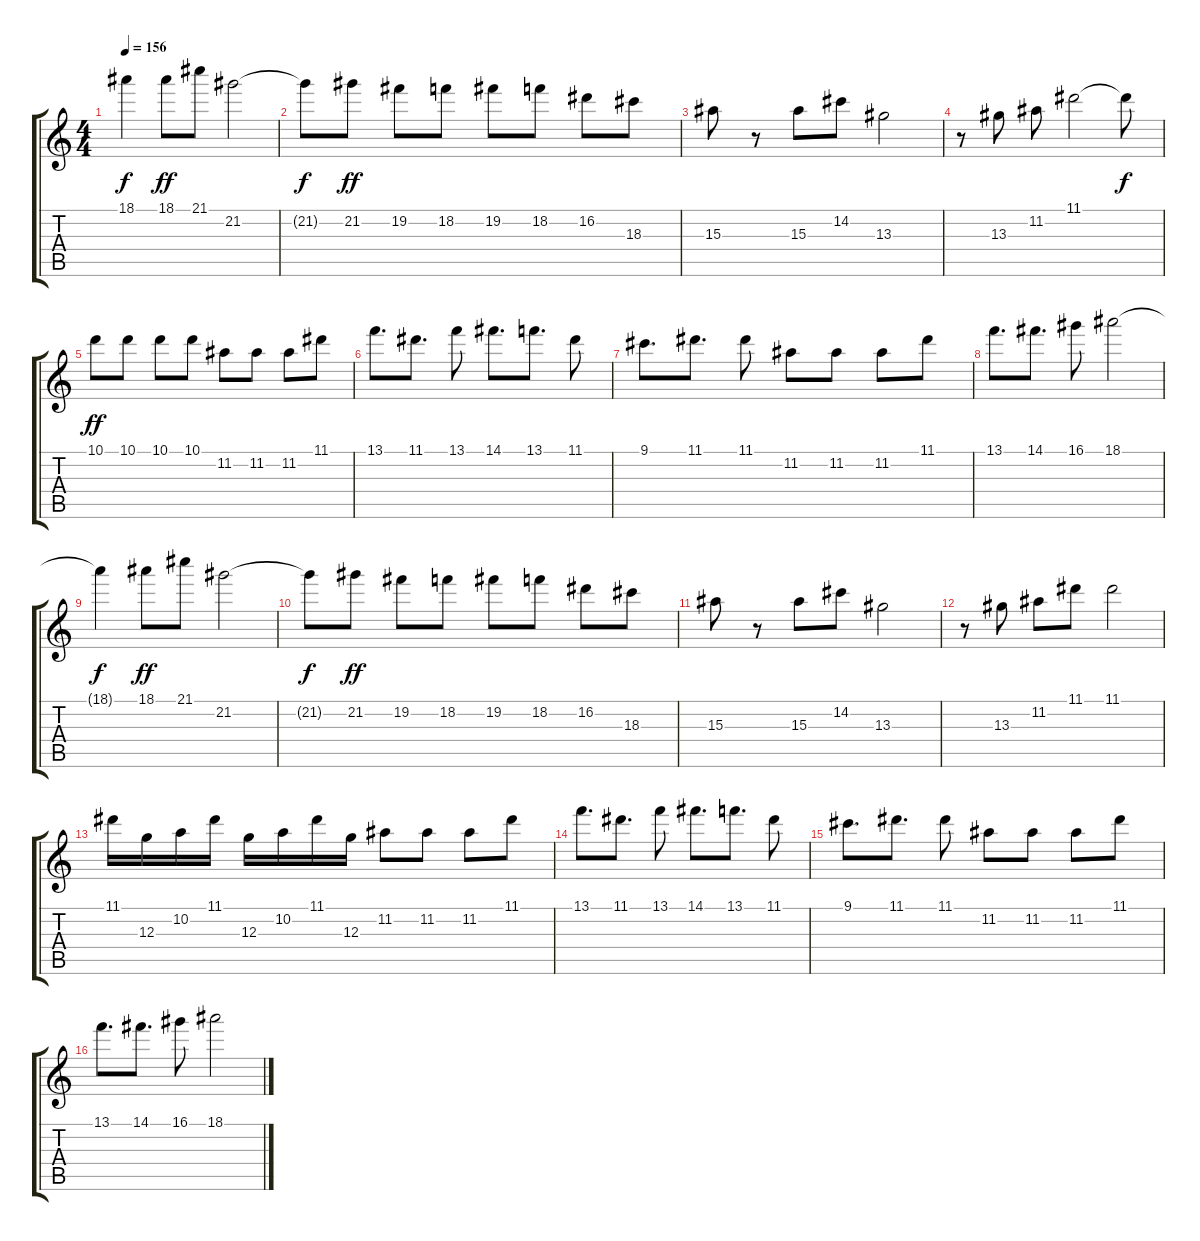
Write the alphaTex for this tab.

\track "" {instrument overdrivenguitar}
\staff {score tabs}
\tuning (E4 B3 G3 D3 A2 E2) {hide}
\ts (4 4)
\tempo 156
\clef g2
\ks c
18.1{t}.4{dy f} 18.1.8{dy ff} 21.1.8 21.2.2 |
21.2{t}.8{dy f} 21.2.8{dy ff} 19.2.8 18.2.8 19.2.8 18.2.8 16.2.8 18.3.8 |
15.3.8 r.8 15.3.8 14.2.8 13.3.2 |
r.8 13.3.8 11.2.8 11.1.2 11.1{t}.8{dy f} |
10.1.8{dy ff} 10.1.8 10.1.8 10.1.8 11.2.8 11.2.8 11.2.8 11.1.8 |
13.1.8{d} 11.1.8{d} 13.1.8 14.1.8{d} 13.1.8{d} 11.1.8 |
9.1.8{d} 11.1.8{d} 11.1.8 11.2.8 11.2.8 11.2.8 11.1.8 |
13.1.8{d} 14.1.8{d} 16.1.8 18.1.2 |
18.1{t}.4{dy f} 18.1.8{dy ff} 21.1.8 21.2.2 |
21.2{t}.8{dy f} 21.2.8{dy ff} 19.2.8 18.2.8 19.2.8 18.2.8 16.2.8 18.3.8 |
15.3.8 r.8 15.3.8 14.2.8 13.3.2 |
r.8 13.3.8 11.2.8 11.1.8 11.1.2 |
11.1.16 12.3.16 10.2.16 11.1.16 12.3.16 10.2.16 11.1.16 12.3.16 11.2.8 11.2.8 11.2.8 11.1.8 |
13.1.8{d} 11.1.8{d} 13.1.8 14.1.8{d} 13.1.8{d} 11.1.8 |
9.1.8{d} 11.1.8{d} 11.1.8 11.2.8 11.2.8 11.2.8 11.1.8 |
13.1.8{d} 14.1.8{d} 16.1.8 18.1.2
